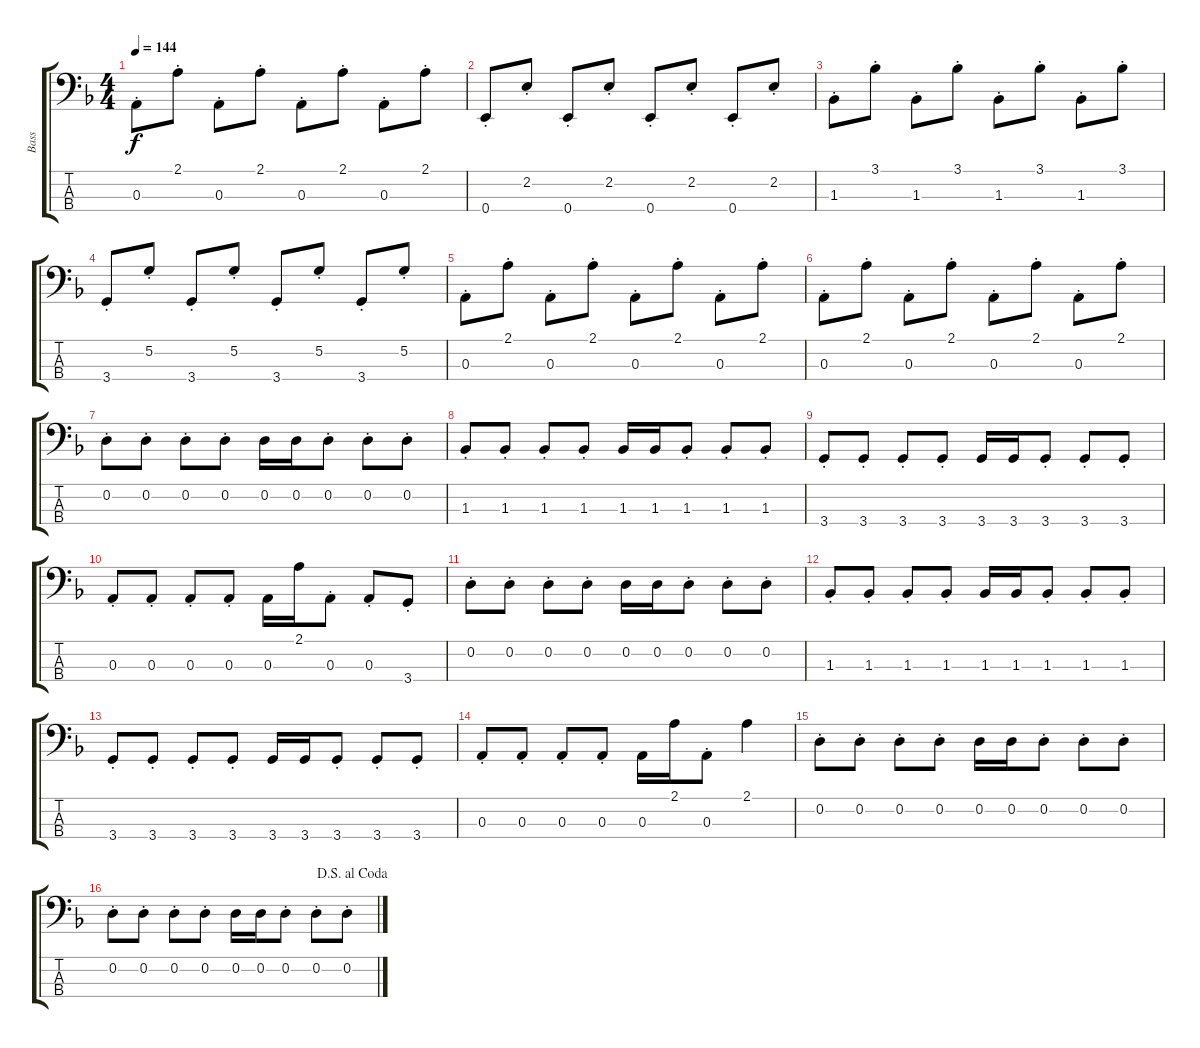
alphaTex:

\track ("Bass" "Bass") {instrument electricbassfinger}
\staff {score tabs}
\tuning (G2 D2 A1 E1) {hide}
\ts (4 4)
\tempo 144
\clef f4
\ks f
0.3{st}.8{dy f} 2.1{st}.8 0.3{st}.8 2.1{st}.8 0.3{st}.8 2.1{st}.8 0.3{st}.8 2.1{st}.8 |
0.4{st}.8 2.2{st}.8 0.4{st}.8 2.2{st}.8 0.4{st}.8 2.2{st}.8 0.4{st}.8 2.2{st}.8 |
1.3{st}.8 3.1{st}.8 1.3{st}.8 3.1{st}.8 1.3{st}.8 3.1{st}.8 1.3{st}.8 3.1{st}.8 |
3.4{st}.8 5.2{st}.8 3.4{st}.8 5.2{st}.8 3.4{st}.8 5.2{st}.8 3.4{st}.8 5.2{st}.8 |
0.3{st}.8 2.1{st}.8 0.3{st}.8 2.1{st}.8 0.3{st}.8 2.1{st}.8 0.3{st}.8 2.1{st}.8 |
0.3{st}.8 2.1{st}.8 0.3{st}.8 2.1{st}.8 0.3{st}.8 2.1{st}.8 0.3{st}.8 2.1{st}.8 |
0.2{st}.8 0.2{st}.8 0.2{st}.8 0.2{st}.8 0.2.16 0.2.16 0.2{st}.8 0.2{st}.8 0.2{st}.8 |
1.3{st}.8 1.3{st}.8 1.3{st}.8 1.3{st}.8 1.3.16 1.3.16 1.3{st}.8 1.3{st}.8 1.3{st}.8 |
3.4{st}.8 3.4{st}.8 3.4{st}.8 3.4{st}.8 3.4.16 3.4.16 3.4{st}.8 3.4{st}.8 3.4{st}.8 |
0.3{st}.8 0.3{st}.8 0.3{st}.8 0.3{st}.8 0.3.16 2.1.16 0.3{st}.8 0.3{st}.8 3.4{st}.8 |
0.2{st}.8 0.2{st}.8 0.2{st}.8 0.2{st}.8 0.2.16 0.2.16 0.2{st}.8 0.2{st}.8 0.2{st}.8 |
1.3{st}.8 1.3{st}.8 1.3{st}.8 1.3{st}.8 1.3.16 1.3.16 1.3{st}.8 1.3{st}.8 1.3{st}.8 |
3.4{st}.8 3.4{st}.8 3.4{st}.8 3.4{st}.8 3.4.16 3.4.16 3.4{st}.8 3.4{st}.8 3.4{st}.8 |
0.3{st}.8 0.3{st}.8 0.3{st}.8 0.3{st}.8 0.3.16 2.1.16 0.3{st}.8 2.1.4 |
0.2{st}.8 0.2{st}.8 0.2{st}.8 0.2{st}.8 0.2.16 0.2.16 0.2{st}.8 0.2{st}.8 0.2{st}.8 |
\jump dalsegnoalcoda
0.2{st}.8 0.2{st}.8 0.2{st}.8 0.2{st}.8 0.2.16 0.2.16 0.2{st}.8 0.2{st}.8 0.2{st}.8
